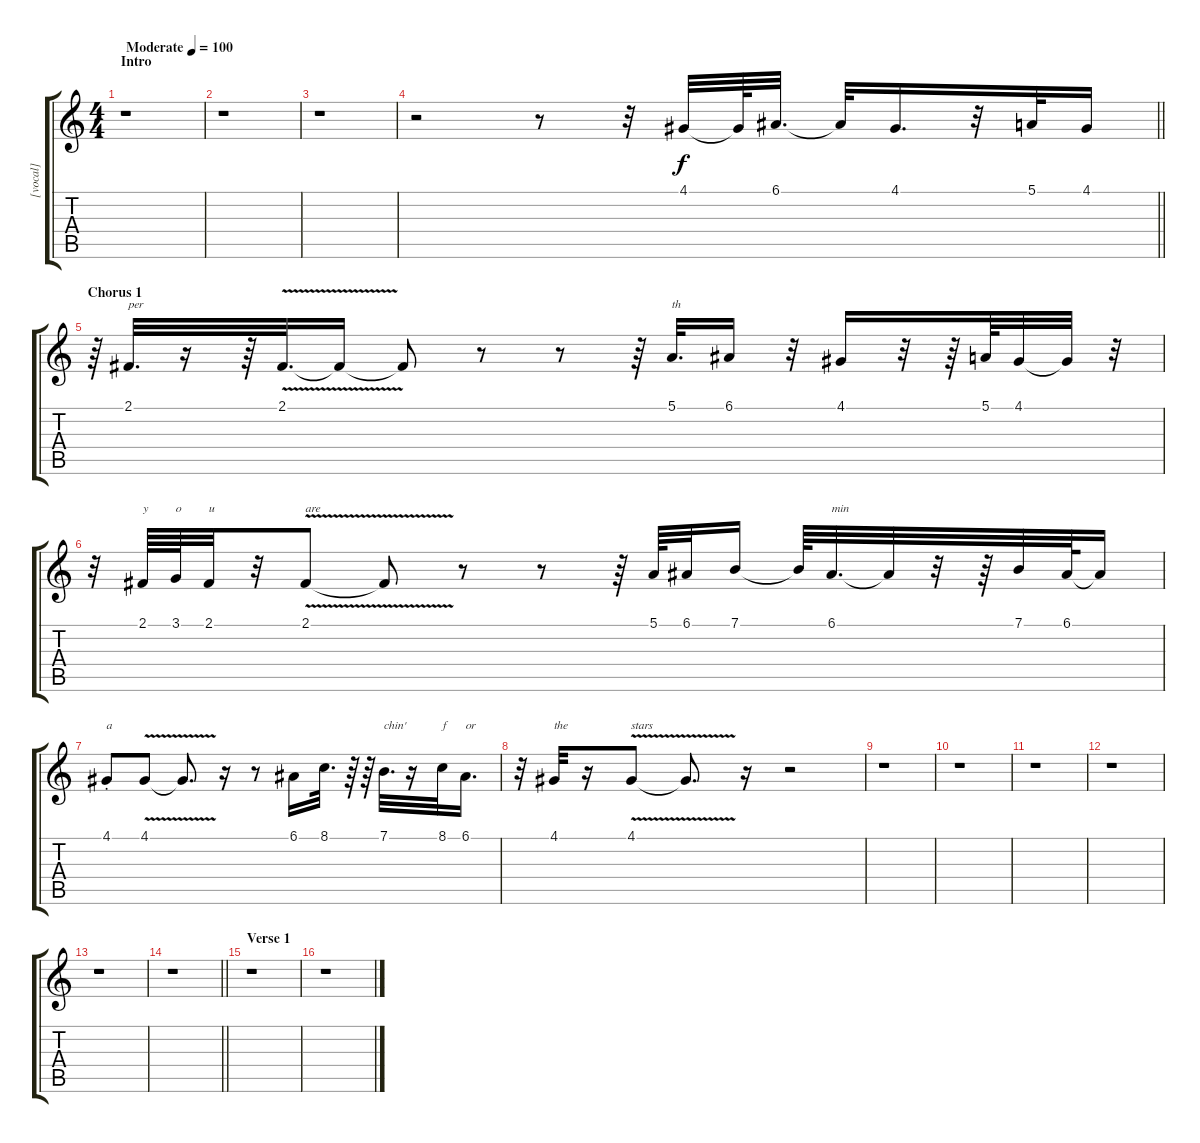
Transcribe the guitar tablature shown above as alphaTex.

\track ("[vocal]" "[vocal]") {instrument synthvoice}
\staff {score tabs}
\tuning (E4 B3 G3 D3 A2 E2) {hide}
\ts (4 4)
\section ("" "Intro")
\tempo (100 "Moderate")
\clef g2
\ks c
r.1{dy f instrument synthvoice} |
r.1 |
r.1 |
\barLineRight lightlight
r.2 r.8 r.32 4.1.32 4.1{t}.64 6.1.32{d} 6.1{t}.32 4.1.16{d} r.32 5.1.32 4.1.16 |
\section ("" "Chorus 1")
r.64 2.1.32{d txt "per"} r.16 r.64 2.1{v}.32{d} 2.1{t}.16 2.1{t}.8 r.8 r.8 r.64 5.1.32{d txt "th"} 6.1.16 r.32 4.1.16 r.32 r.64 5.1.64 4.1.32 4.1{t}.32 r.32 |
r.32 2.1.64{txt "y"} 3.1.64{txt "o"} 2.1.32{txt "u"} r.32 2.1{v}.8{txt "are"} 2.1{t}.8 r.8 r.8 r.64 5.1.64 6.1.32 7.1.16 7.1{t}.64 6.1.32{d txt "min"} 6.1{t}.32 r.32 r.64 7.1.32 6.1.64 6.1{t}.16 |
4.1{st}.8{txt "a"} 4.1{v}.8 4.1{t}.8{d} r.16 r.8 6.1.16 8.1.32{d} r.64 r.64 7.1.32{d txt "chin'"} r.16 8.1.32{txt "f"} 6.1.16{d txt "or"} |
r.32 4.1.32{txt "the"} r.16 4.1{v}.8{txt "stars"} 4.1{t}.8{d} r.16 r.2 |
r.1 |
r.1 |
r.1 |
r.1 |
r.1 |
\barLineRight lightlight
r.1 |
\section ("" "Verse 1")
r.1 |
r.1
